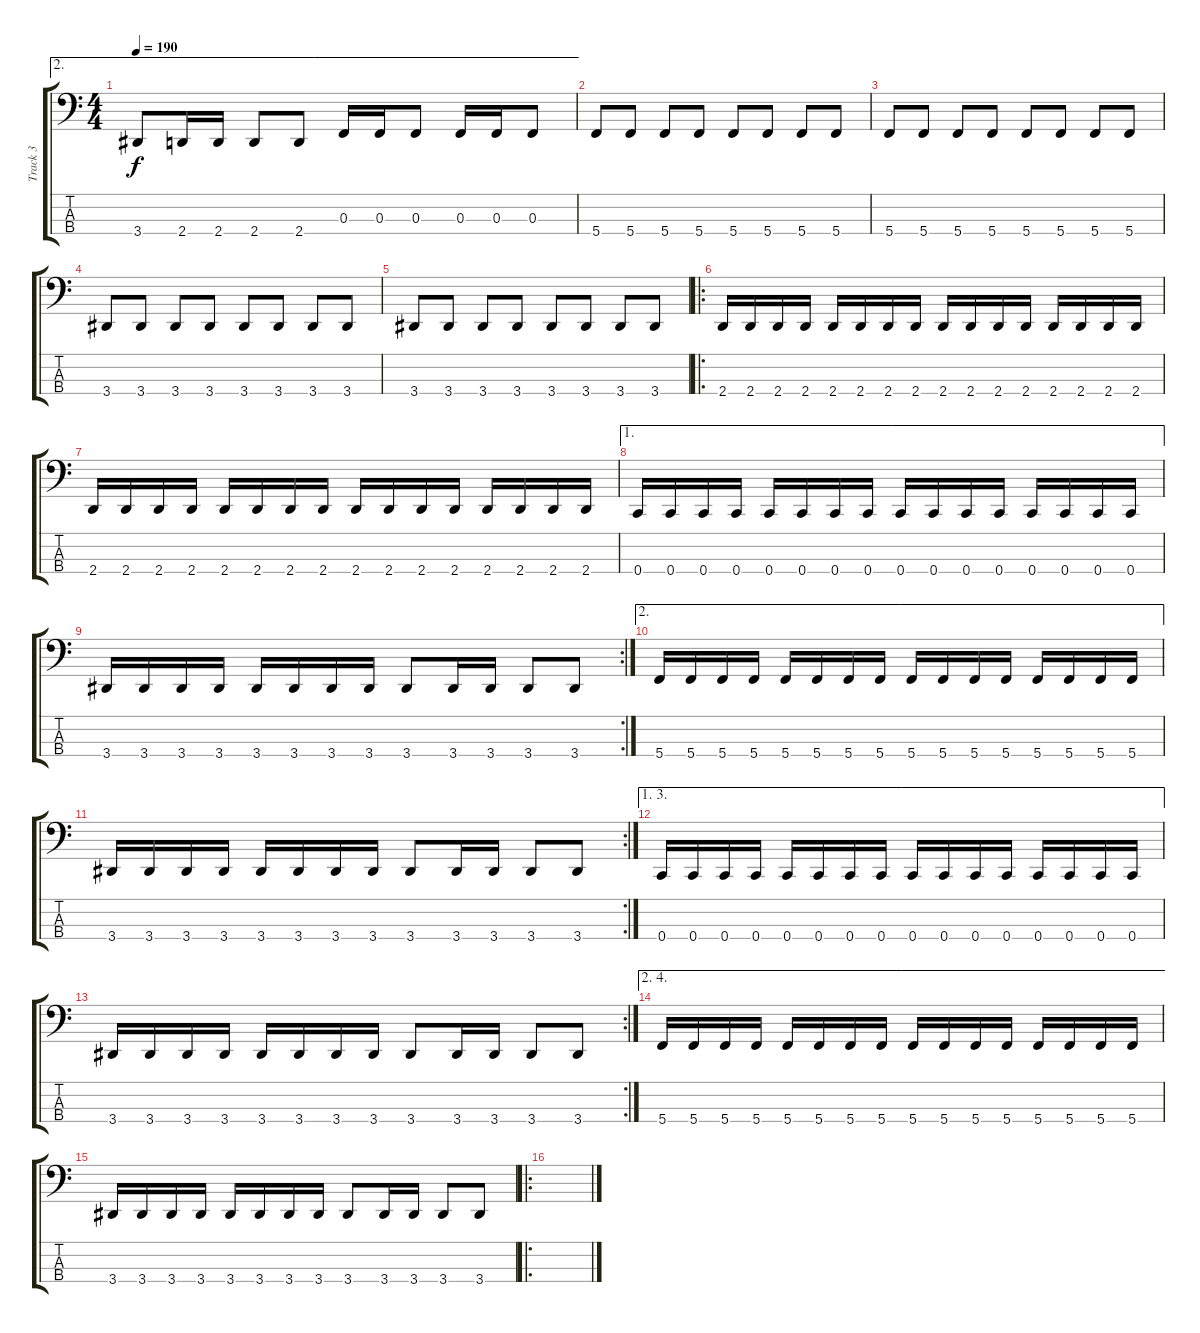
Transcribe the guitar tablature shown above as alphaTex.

\track ("Track 3" "Track 3") {instrument electricbassfinger}
\staff {score tabs}
\tuning (Eb2 Bb1 F1 C1) {hide}
\ae 2
\ts (4 4)
\tempo 190
\clef f4
\ks c
3.4.8{dy f} 2.4.16 2.4.16 2.4.8 2.4.8 0.3.16 0.3.16 0.3.8 0.3.16 0.3.16 0.3.8 |
5.4.8 5.4.8 5.4.8 5.4.8 5.4.8 5.4.8 5.4.8 5.4.8 |
5.4.8 5.4.8 5.4.8 5.4.8 5.4.8 5.4.8 5.4.8 5.4.8 |
3.4.8 3.4.8 3.4.8 3.4.8 3.4.8 3.4.8 3.4.8 3.4.8 |
3.4.8 3.4.8 3.4.8 3.4.8 3.4.8 3.4.8 3.4.8 3.4.8 |
\ro
2.4.16 2.4.16 2.4.16 2.4.16 2.4.16 2.4.16 2.4.16 2.4.16 2.4.16 2.4.16 2.4.16 2.4.16 2.4.16 2.4.16 2.4.16 2.4.16 |
2.4.16 2.4.16 2.4.16 2.4.16 2.4.16 2.4.16 2.4.16 2.4.16 2.4.16 2.4.16 2.4.16 2.4.16 2.4.16 2.4.16 2.4.16 2.4.16 |
\ae 1
0.4.16 0.4.16 0.4.16 0.4.16 0.4.16 0.4.16 0.4.16 0.4.16 0.4.16 0.4.16 0.4.16 0.4.16 0.4.16 0.4.16 0.4.16 0.4.16 |
\rc 2
3.4.16 3.4.16 3.4.16 3.4.16 3.4.16 3.4.16 3.4.16 3.4.16 3.4.8 3.4.16 3.4.16 3.4.8 3.4.8 |
\ae 2
5.4.16 5.4.16 5.4.16 5.4.16 5.4.16 5.4.16 5.4.16 5.4.16 5.4.16 5.4.16 5.4.16 5.4.16 5.4.16 5.4.16 5.4.16 5.4.16 |
\rc 2
3.4.16 3.4.16 3.4.16 3.4.16 3.4.16 3.4.16 3.4.16 3.4.16 3.4.8 3.4.16 3.4.16 3.4.8 3.4.8 |
\ae (1 3)
0.4.16 0.4.16 0.4.16 0.4.16 0.4.16 0.4.16 0.4.16 0.4.16 0.4.16 0.4.16 0.4.16 0.4.16 0.4.16 0.4.16 0.4.16 0.4.16 |
\rc 2
3.4.16 3.4.16 3.4.16 3.4.16 3.4.16 3.4.16 3.4.16 3.4.16 3.4.8 3.4.16 3.4.16 3.4.8 3.4.8 |
\ae (2 4)
5.4.16 5.4.16 5.4.16 5.4.16 5.4.16 5.4.16 5.4.16 5.4.16 5.4.16 5.4.16 5.4.16 5.4.16 5.4.16 5.4.16 5.4.16 5.4.16 |
3.4.16 3.4.16 3.4.16 3.4.16 3.4.16 3.4.16 3.4.16 3.4.16 3.4.8 3.4.16 3.4.16 3.4.8 3.4.8 |
\ro
